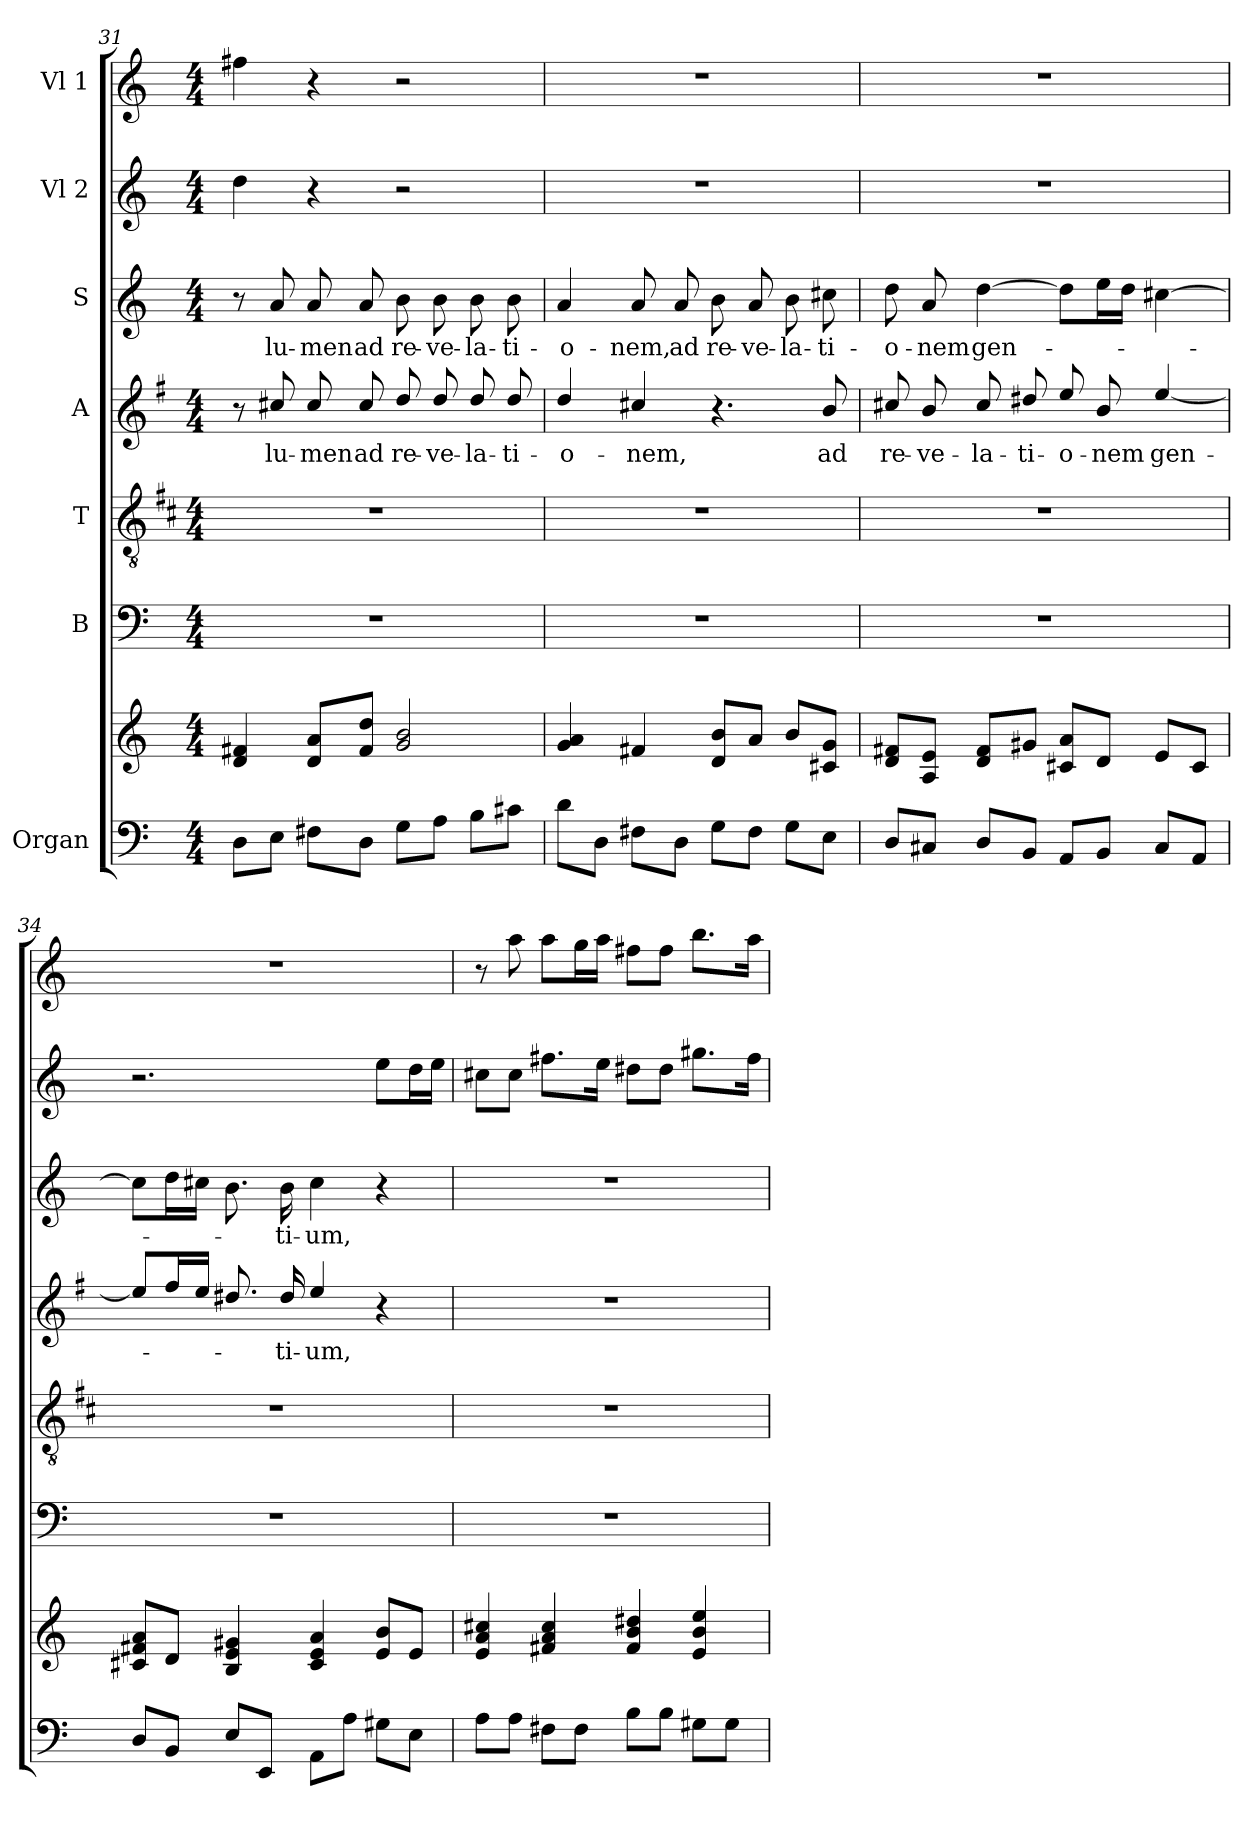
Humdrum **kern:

**kern	**kern	**kern	**kern	**kern	**text	**kern	**text	**kern	**kern
*part7	*part7	*part6	*part5	*part4	*part4	*part3	*part3	*part2	*part1
*staff8	*staff7	*staff6	*staff5	*staff4	*staff4	*staff3	*staff3	*staff2	*staff1
*I"Organ	*	*I"B	*I"T	*I"A	*	*I"S	*	*I"Vl 2	*I"Vl 1
!!LO:PB:g=z
*clefF4	*clefG2	*clefF4	*clefGv2	*clefG2	*	*clefG2	*	*clefG2	*clefG2
*	*	*	*ITrd1c2	*ITrd4c7	*	*	*	*	*
*k[]	*k[]	*k[]	*k[]	*k[]	*	*k[]	*	*k[]	*k[]
*C:	*C:	*C:	*C:	*C:	*	*C:	*	*C:	*C:
*M4/4	*M4/4	*M4/4	*M4/4	*M4/4	*	*M4/4	*	*M4/4	*M4/4
=31	=31	=31	=31	=31	=31	=31	=31	=31	=31
8D\L	4d/ 4f#X/	1r	1r	8r	.	8r	.	4dd\	4ff#X\
!	!	!	!	!	!LO:LY:b	!	!LO:LY:b	!	!
8E\J	.	.	.	8f#X/	lu-	8a/	lu-	.	.
!	!	!	!	!	!LO:LY:b	!	!LO:LY:b	!	!
8F#X\L	8d/ 8a/L	.	.	8f#/	-men	8a/	-men	4r	4r
!	!	!	!	!	!LO:LY:b	!	!LO:LY:b	!	!
8D\J	8f#/ 8dd/J	.	.	8f#/	ad	8a/	ad	.	.
!	!	!	!	!	!LO:LY:b	!	!LO:LY:b	!	!
8G\L	2g/ 2b/	.	.	8g/	re-	8b\	re-	2r	2r
!	!	!	!	!	!LO:LY:b	!	!LO:LY:b	!	!
8A\J	.	.	.	8g/	-ve-	8b\	-ve-	.	.
!	!	!	!	!	!LO:LY:b	!	!LO:LY:b	!	!
8B\L	.	.	.	8g/	-la-	8b\	-la-	.	.
!	!	!	!	!	!LO:LY:b	!	!LO:LY:b	!	!
8c#X\J	.	.	.	8g/	-ti-	8b\	-ti-	.	.
=32	=32	=32	=32	=32	=32	=32	=32	=32	=32
!	!	!	!	!	!LO:LY:b	!	!LO:LY:b	!	!
8d\L	4g/ 4a/	1r	1r	4g/	-o-	4a/	-o-	1r	1r
8D\J	.	.	.	.	.	.	.	.	.
!	!	!	!	!	!LO:LY:b	!	!LO:LY:b	!	!
8F#X\L	4f#X/	.	.	4f#X/	-nem,	8a/	-nem,	.	.
!	!	!	!	!	!	!	!LO:LY:b	!	!
8D\J	.	.	.	.	.	8a/	ad	.	.
!	!	!	!	!	!	!	!LO:LY:b	!	!
8G\L	8d/ 8b/L	.	.	4.r	.	8b\	re-	.	.
!	!	!	!	!	!	!	!LO:LY:b	!	!
8F#\J	8a/J	.	.	.	.	8a/	-ve-	.	.
!	!	!	!	!	!	!	!LO:LY:b	!	!
8G\L	8b/L	.	.	.	.	8b\	-la-	.	.
!	!	!	!	!	!LO:LY:b	!	!LO:LY:b	!	!
8E\J	8c#X/ 8g/J	.	.	8e/	ad	8cc#X\	-ti-	.	.
=33	=33	=33	=33	=33	=33	=33	=33	=33	=33
!	!	!	!	!	!LO:LY:b	!	!LO:LY:b	!	!
8D/L	8d/ 8f#X/L	1r	1r	8f#X/	re-	8dd\	-o-	1r	1r
!	!	!	!	!	!LO:LY:b	!	!LO:LY:b	!	!
8C#X/J	8A/ 8e/J	.	.	8e/	-ve-	8a/	-nem	.	.
!	!	!	!	!	!LO:LY:b	!	!LO:LY:b	!	!
8D/L	8d/ 8f#/L	.	.	8f#/	-la-	[4dd\	gen-	.	.
!	!	!	!	!	!LO:LY:b	!	!	!	!
8BB/J	8g#X/J	.	.	8g#X/	-ti-	.	.	.	.
!	!	!	!	!	!LO:LY:b	!	!	!	!
8AA/L	8c#X/ 8a/L	.	.	8a/	-o-	8dd\L]	.	.	.
!	!	!	!	!	!LO:LY:b	!	!	!	!
8BB/J	8d/J	.	.	8e/	-nem	16ee\L	.	.	.
.	.	.	.	.	.	16dd\JJ	.	.	.
!	!	!	!	!	!LO:LY:b	!	!	!	!
8C#/L	8e/L	.	.	[4a/	gen-	[4cc#X\	.	.	.
8AA/J	8c#/J	.	.	.	.	.	.	.	.
!!LO:LB:g=z
=34	=34	=34	=34	=34	=34	=34	=34	=34	=34
8D/L	8c#X/ 8f#X/ 8a/L	1r	1r	8a/L]	.	8cc#\L]	.	2.r	1r
8BB/J	8d/J	.	.	16b/L	.	16dd\L	.	.	.
.	.	.	.	16a/JJ	.	16cc#X\JJ	.	.	.
8E/L	4B/ 4e/ 4g#X/	.	.	8.g#X/	.	8.b\	.	.	.
8EE/J	.	.	.	.	.	.	.	.	.
!	!	!	!	!	!LO:LY:b	!	!LO:LY:b	!	!
.	.	.	.	16g#/	-ti-	16b\	-ti-	.	.
!	!	!	!	!	!LO:LY:b	!	!LO:LY:b	!	!
8AA\L	4c#/ 4e/ 4a/	.	.	4a/	-um,	4cc#\	-um,	.	.
8A\J	.	.	.	.	.	.	.	.	.
8G#X\L	8e/ 8b/L	.	.	4r	.	4r	.	8ee\L	.
8E\J	8e/J	.	.	.	.	.	.	16dd\L	.
.	.	.	.	.	.	.	.	16ee\JJ	.
=35	=35	=35	=35	=35	=35	=35	=35	=35	=35
8A\L	4e/ 4a/ 4cc#X/	1r	1r	1r	.	1r	.	8cc#X\L	8r
8A\J	.	.	.	.	.	.	.	8cc#\J	8aa\
8F#X\L	4f#X/ 4a/ 4cc#/	.	.	.	.	.	.	8.ff#X\L	8aa\L
8F#\J	.	.	.	.	.	.	.	.	16gg\L
.	.	.	.	.	.	.	.	16ee\Jk	16aa\JJ
8B\L	4f#/ 4b/ 4dd#X/	.	.	.	.	.	.	8dd#X\L	8ff#X\L
8B\J	.	.	.	.	.	.	.	8dd#\J	8ff#\J
8G#X\L	4e/ 4b/ 4ee/	.	.	.	.	.	.	8.gg#X\L	8.bb\L
8G#\J	.	.	.	.	.	.	.	.	.
.	.	.	.	.	.	.	.	16ff#\Jk	16aa\Jk
=	=	=	=	=	=	=	=	=	=
*-	*-	*-	*-	*-	*-	*-	*-	*-	*-
